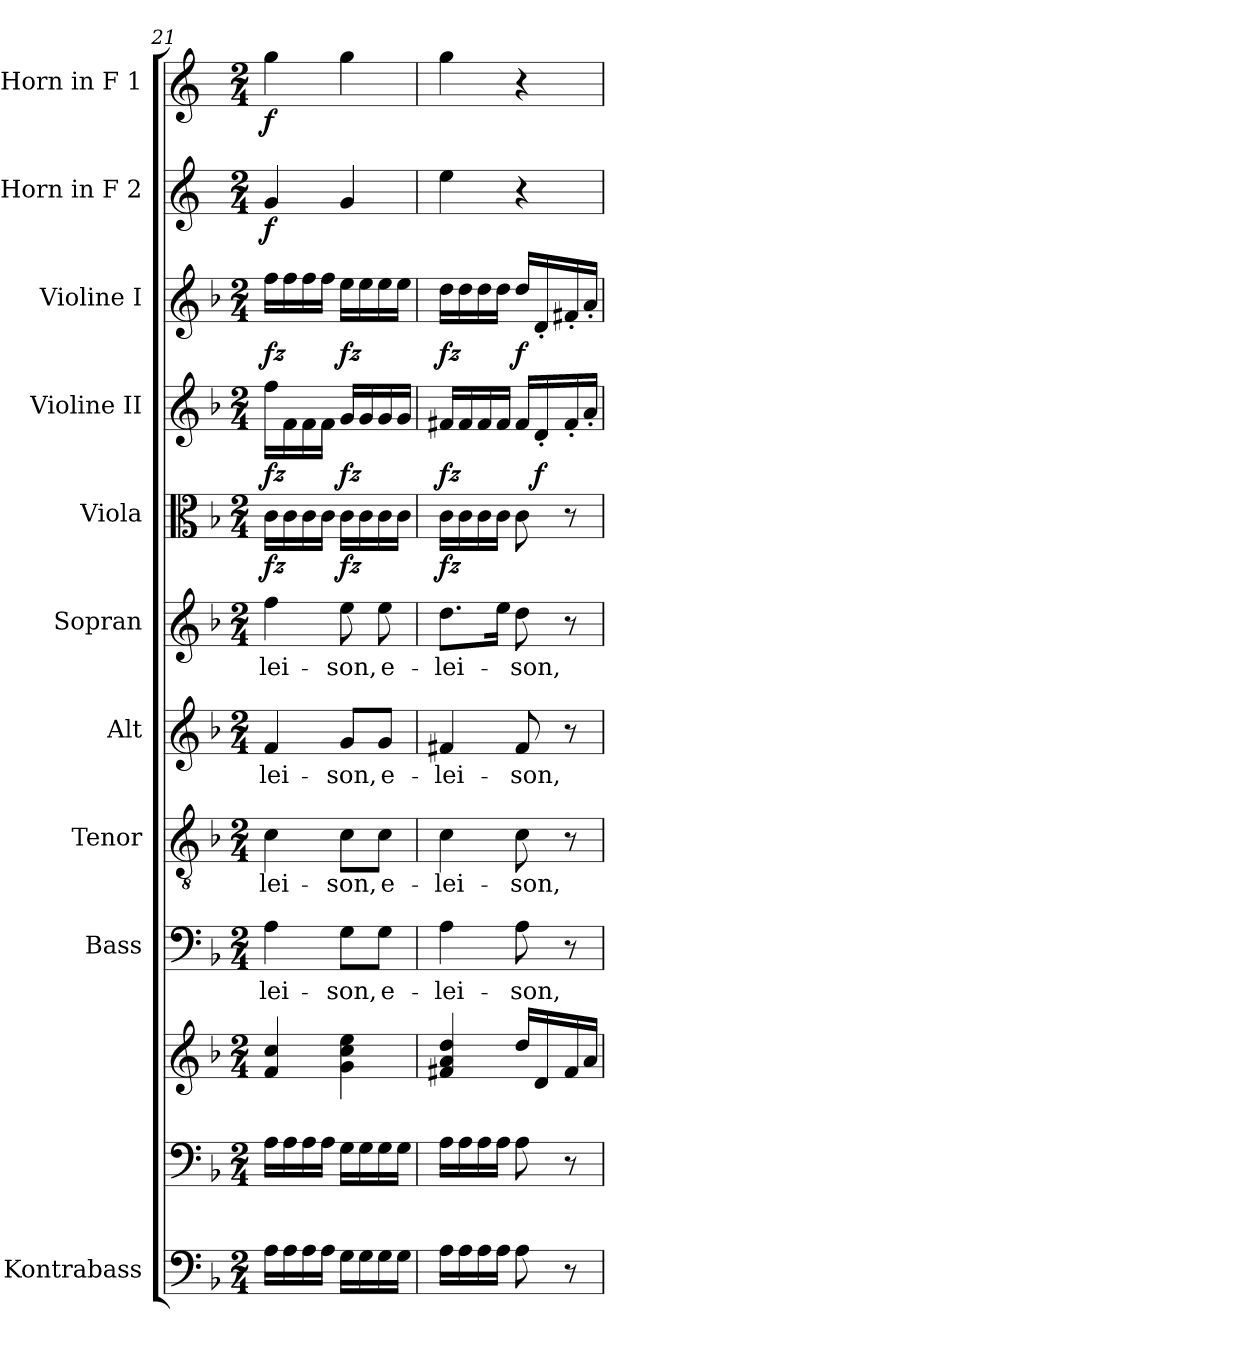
**kern	**kern	**kern	**kern	**text	**kern	**text	**kern	**text	**kern	**text	**kern	**dynam	**kern	**dynam	**kern	**dynam	**kern	**dynam	**kern	**dynam
*part11	*part10	*part10	*part9	*part9	*part8	*part8	*part7	*part7	*part6	*part6	*part5	*part5	*part4	*part4	*part3	*part3	*part2	*part2	*part1	*part1
*staff12	*staff11	*staff10	*staff9	*staff9	*staff8	*staff8	*staff7	*staff7	*staff6	*staff6	*staff5	*staff5	*staff4	*staff4	*staff3	*staff3	*staff2	*staff2	*staff1	*staff1
*I"Kontrabass	*	*	*I"Bass	*	*I"Tenor	*	*I"Alt	*	*I"Sopran	*	*I"Viola	*	*I"Violine II	*	*I"Violine I	*	*I"Horn in F 2	*	*I"Horn in F 1	*
*I'Kb.	*	*	*I'B	*	*I'T	*	*I'A	*	*I'S	*	*I'Vla.	*	*I'Vl. II	*	*I'Vl. I	*	*I'Hrn. 2	*	*I'Hrn. 1	*
*clefF4	*clefF4	*clefG2	*clefF4	*	*clefGv2	*	*clefG2	*	*clefG2	*	*clefC3	*	*clefG2	*	*clefG2	*	*clefG2	*	*clefG2	*
*ITrd7c12	*	*	*	*	*	*	*	*	*	*	*	*	*	*	*	*	*ITrd4c7	*	*ITrd4c7	*
*k[b-]	*k[b-]	*k[b-]	*k[b-]	*	*k[b-]	*	*k[b-]	*	*k[b-]	*	*k[b-]	*	*k[b-]	*	*k[b-]	*	*k[b-]	*	*k[b-]	*
*F:	*F:	*F:	*F:	*	*F:	*	*F:	*	*F:	*	*F:	*	*F:	*	*F:	*	*F:	*	*F:	*
*M2/4	*M2/4	*M2/4	*M2/4	*	*M2/4	*	*M2/4	*	*M2/4	*	*M2/4	*	*M2/4	*	*M2/4	*	*M2/4	*	*M2/4	*
=21	=21	=21	=21	=21	=21	=21	=21	=21	=21	=21	=21	=21	=21	=21	=21	=21	=21	=21	=21	=21
!	!	!	!	!LO:LY:b	!	!LO:LY:b	!	!LO:LY:b	!	!LO:LY:b	!	!LO:DY:b	!	!LO:DY:b	!	!LO:DY:b	!	!LO:DY:b	!	!LO:DY:b
16AA\LL	16A\LL	4f/ 4cc/	4A\	-lei-	4c\	-lei-	4f/	-lei-	4ff\	-lei-	16c\LL	fz	16ff\LL	fz	16ff\LL	fz	4c/	f	4cc\	f
16AA\	16A\	.	.	.	.	.	.	.	.	.	16c\	.	16f\	.	16ff\	.	.	.	.	.
16AA\	16A\	.	.	.	.	.	.	.	.	.	16c\	.	16f\	.	16ff\	.	.	.	.	.
16AA\JJ	16A\JJ	.	.	.	.	.	.	.	.	.	16c\JJ	.	16f\JJ	.	16ff\JJ	.	.	.	.	.
!	!	!	!	!LO:LY:b	!	!LO:LY:b	!	!LO:LY:b	!	!LO:LY:b	!	!LO:DY:b	!	!LO:DY:b	!	!LO:DY:b	!	!	!	!
16GG\LL	16G\LL	4g\ 4cc\ 4ee\	8G\L	-son,	8c\L	-son,	8g/L	-son,	8ee\	-son,	16c\LL	fz	16g/LL	fz	16ee\LL	fz	4c/	.	4cc\	.
16GG\	16G\	.	.	.	.	.	.	.	.	.	16c\	.	16g/	.	16ee\	.	.	.	.	.
!	!	!	!	!LO:LY:b	!	!LO:LY:b	!	!LO:LY:b	!	!LO:LY:b	!	!	!	!	!	!	!	!	!	!
16GG\	16G\	.	8G\J	e-	8c\J	e-	8g/J	e-	8ee\	e-	16c\	.	16g/	.	16ee\	.	.	.	.	.
16GG\JJ	16G\JJ	.	.	.	.	.	.	.	.	.	16c\JJ	.	16g/JJ	.	16ee\JJ	.	.	.	.	.
=22	=22	=22	=22	=22	=22	=22	=22	=22	=22	=22	=22	=22	=22	=22	=22	=22	=22	=22	=22	=22
!	!	!	!	!LO:LY:b	!	!LO:LY:b	!	!LO:LY:b	!	!LO:LY:b	!	!LO:DY:b	!	!LO:DY:b	!	!LO:DY:b	!	!	!	!
16AA\LL	16A\LL	4f#X/ 4a/ 4dd/	4A\	-lei-	4c\	-lei-	4f#X/	-lei-	8.dd\L	-lei-	16c\LL	fz	16f#X/LL	fz	16dd\LL	fz	4a\	.	4cc\	.
16AA\	16A\	.	.	.	.	.	.	.	.	.	16c\	.	16f#/	.	16dd\	.	.	.	.	.
16AA\	16A\	.	.	.	.	.	.	.	.	.	16c\	.	16f#/	.	16dd\	.	.	.	.	.
16AA\JJ	16A\JJ	.	.	.	.	.	.	.	16ee\Jk	.	16c\JJ	.	16f#/JJ	.	16dd\JJ	.	.	.	.	.
!	!	!	!	!LO:LY:b	!	!LO:LY:b	!	!LO:LY:b	!	!LO:LY:b	!	!	!	!	!	!LO:DY:b	!	!	!	!
8AA\	8A\	16dd/LL	8A\	-son,	8c\	-son,	8f#/	-son,	8dd\	-son,	8c\	.	16f#/LL	.	16dd/LL	f	4r	.	4r	.
!	!	!	!	!	!	!	!	!	!	!	!	!	!	!LO:DY:b	!	!	!	!	!	!
.	.	16d/	.	.	.	.	.	.	.	.	.	.	16d'</	f	16d'</	.	.	.	.	.
8r	8r	16f#/	8r	.	8r	.	8r	.	8r	.	8r	.	16f#'</	.	16f#X'</	.	.	.	.	.
.	.	16a/JJ	.	.	.	.	.	.	.	.	.	.	16a'</JJ	.	16a'</JJ	.	.	.	.	.
=	=	=	=	=	=	=	=	=	=	=	=	=	=	=	=	=	=	=	=	=
*-	*-	*-	*-	*-	*-	*-	*-	*-	*-	*-	*-	*-	*-	*-	*-	*-	*-	*-	*-	*-
